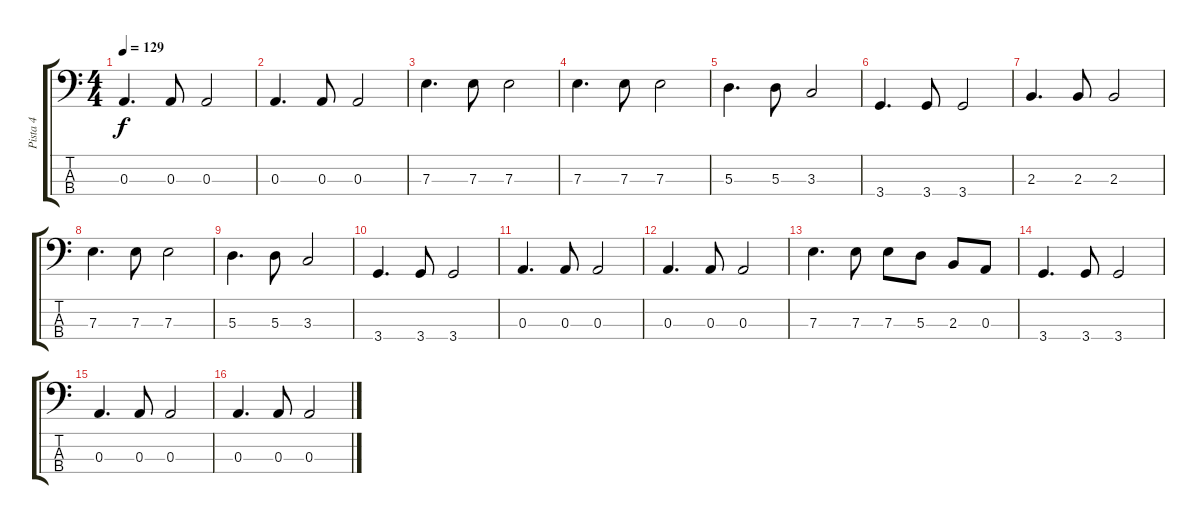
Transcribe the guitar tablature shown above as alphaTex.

\track ("Pista 4" "Pista 4") {instrument electricbassfinger}
\staff {score tabs}
\tuning (G2 D2 A1 E1) {hide}
\ts (4 4)
\tempo 129
\clef f4
\ks c
0.3.4{d dy f} 0.3.8 0.3.2 |
0.3.4{d} 0.3.8 0.3.2 |
7.3.4{d} 7.3.8 7.3.2 |
7.3.4{d} 7.3.8 7.3.2 |
5.3.4{d} 5.3.8 3.3.2 |
3.4.4{d} 3.4.8 3.4.2 |
2.3.4{d} 2.3.8 2.3.2 |
7.3.4{d} 7.3.8 7.3.2 |
5.3.4{d} 5.3.8 3.3.2 |
3.4.4{d} 3.4.8 3.4.2 |
0.3.4{d} 0.3.8 0.3.2 |
0.3.4{d} 0.3.8 0.3.2 |
7.3.4{d} 7.3.8 7.3.8 5.3.8 2.3.8 0.3.8 |
3.4.4{d} 3.4.8 3.4.2 |
0.3.4{d} 0.3.8 0.3.2 |
0.3.4{d} 0.3.8 0.3.2
